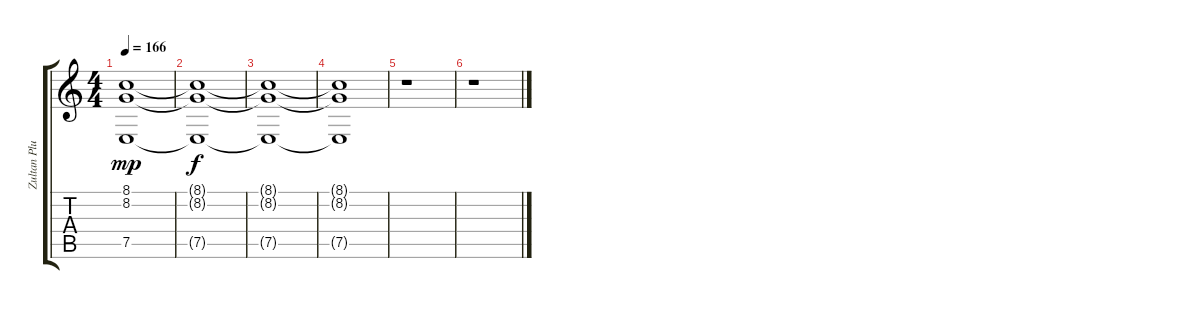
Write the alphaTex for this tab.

\track ("Zultan Pluto (Keyboard)" "Zultan Plu") {instrument synthvoice}
\staff {score tabs}
\tuning (E4 B3 G3 D3 A2 E2) {hide}
\ts (4 4)
\tempo 166
\clef g2
\ks c
(8.1 8.2{t} 7.5{t}).1{dy mp} |
(8.1{t} 8.2{t} 7.5{t}).1{dy f} |
(8.1{t} 8.2{t} 7.5{t}).1 |
(8.1{t} 8.2{t} 7.5{t}).1 |
r.1 |
r.1
